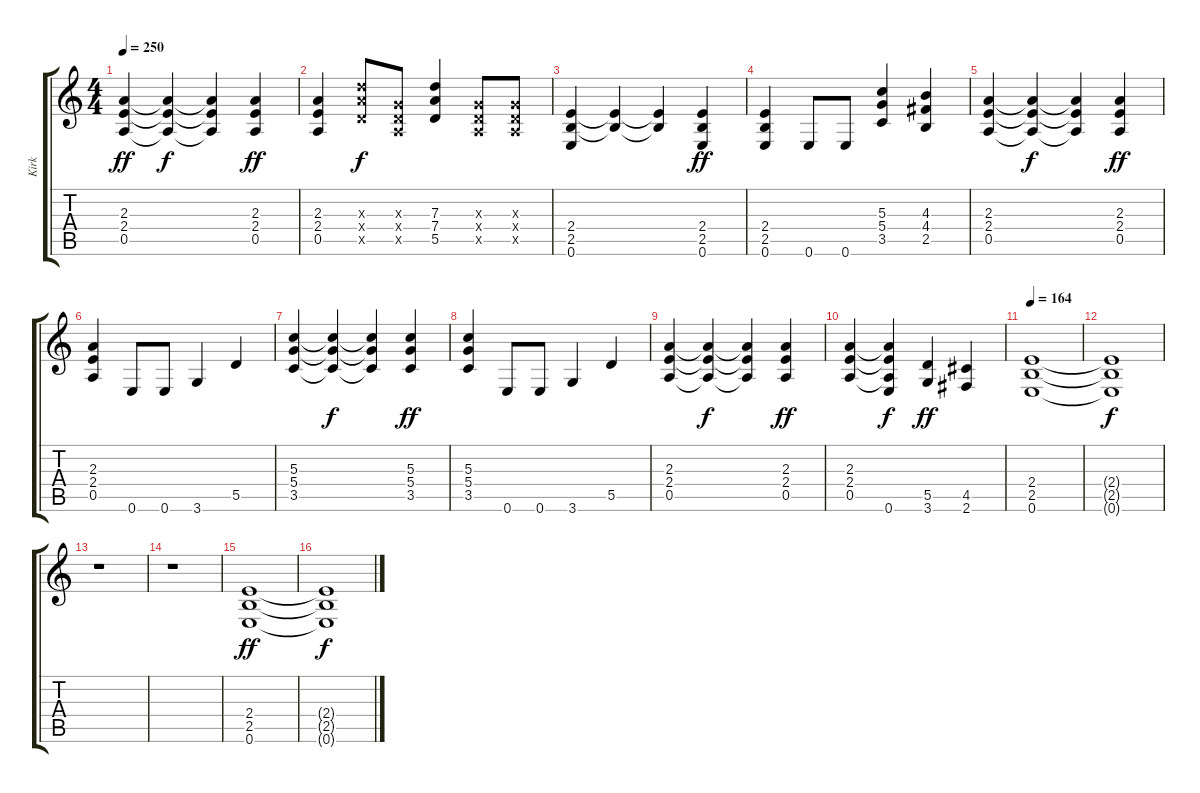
\track ("Kirk" "Kirk") {instrument distortionguitar}
\staff {score tabs}
\tuning (E4 B3 G3 D3 A2 E2) {hide}
\ts (4 4)
\tempo 250
\clef g2
\ks c
(2.3 2.4 0.5).4{dy ff} (2.3{t} 2.4{t} 0.5{t}).4{dy f} (2.3{t} 2.4{t} 0.5{t}).4 (2.3 2.4 0.5).4{dy ff} |
(2.3 2.4 0.5).4 (7.3{x} 7.4{x} 5.5{x}).8{dy f} (0.3{x} 0.4{x} 0.5{x}).8 (7.3 7.4 5.5).4 (0.3{x} 0.4{x} 0.5{x}).8 (0.3{x} 0.4{x} 0.5{x}).8 |
(2.4 2.5 0.6).4 (2.4{t} 2.5{t}).4 (2.4{t} 2.5{t}).4 (2.4 2.5 0.6).4{dy ff} |
(2.4 2.5 0.6).4 0.6.8 0.6.8 (5.3 5.4 3.5).4 (4.3 4.4 2.5).4 |
(2.3 2.4 0.5).4 (2.3{t} 2.4{t} 0.5{t}).4{dy f} (2.3{t} 2.4{t} 0.5{t}).4 (2.3 2.4 0.5).4{dy ff} |
(2.3 2.4 0.5).4 0.6.8 0.6.8 3.6.4 5.5.4 |
(5.3 5.4 3.5).4 (5.3{t} 5.4{t} 3.5{t}).4{dy f} (5.3{t} 5.4{t} 3.5{t}).4 (5.3 5.4 3.5).4{dy ff} |
(5.3 5.4 3.5).4 0.6.8 0.6.8 3.6.4 5.5.4 |
(2.3 2.4 0.5).4 (2.3{t} 2.4{t} 0.5{t}).4{dy f} (2.3{t} 2.4{t} 0.5{t}).4 (2.3 2.4 0.5).4{dy ff} |
(2.3 2.4 0.5).4 (2.3{t} 2.4{t} 0.5{t} 0.6).4{dy f} (5.5 3.6).4{dy ff} (4.5 2.6).4 |
\tempo 164
(2.4 2.5 0.6).1{volume 16} |
(2.4{t} 2.5{t} 0.6{t}).1{dy f} |
r.1 |
r.1 |
(2.4 2.5 0.6).1{dy ff} |
(2.4{t} 2.5{t} 0.6{t}).1{dy f}
